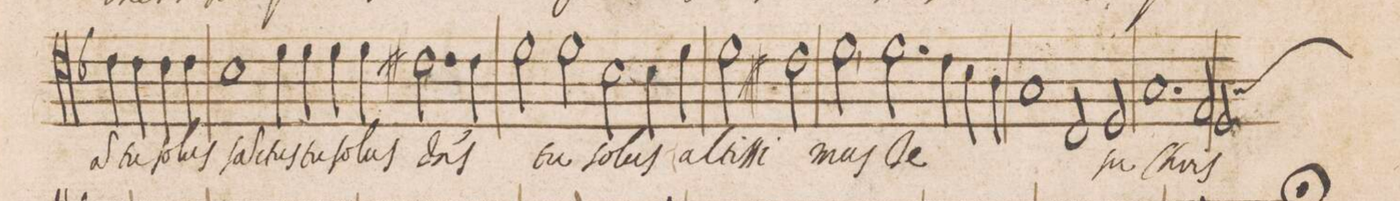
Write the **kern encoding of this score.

**kern	**text
*I"ALTVS	*
*clefC4	*
*k[b-]	*
*met(C|)	*
*M2/1	*
4c\	-a(m)
4c\	tu
4c\	ſo-
4c\	-lus
1B-	Sa(n)-
=72-	=72-
4d\	-ctus
4d\	tu
4d\	ſo-
4d\	-lus
2.c#X\	D(o-
4c#\	-mi)-
=73-	=73-
2d\	-n(u)s
2d\	tu
2B-\	ſo-
4B-\	-lus
4d\	al-
=74-	=74-
2d\	-tiſ-
2c#X\	-ſi-
2d,<\	-mus
2.d\	Je-
=75-	=75-
4cny\	.
4B-\	.
4A\	.
1G	.
=76-	=76-
2C/	.
2D/	-su
1.G	Chris-
=77-	=77-
2E/	.
*custos:G	*
2D/	.
*-	*-
